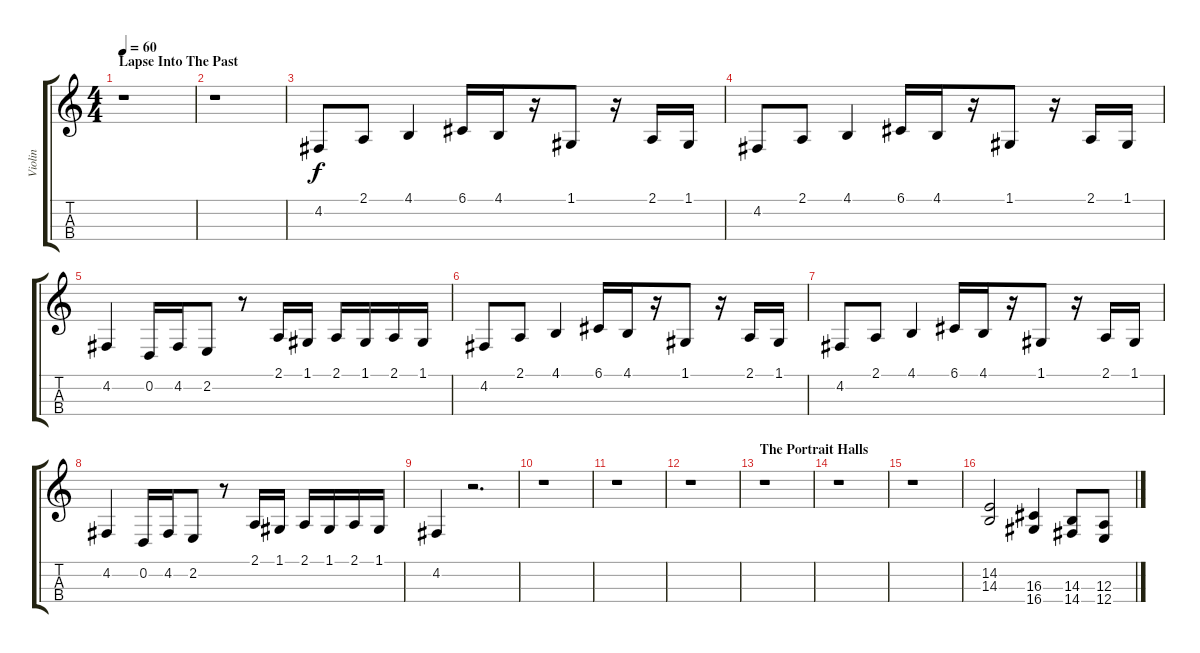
\track ("Violin " "Violin ") {instrument violin}
\staff {score tabs}
\tuning (G3 D3 A2 E2) {hide}
\ts (4 4)
\section ("" "Lapse Into The Past")
\tempo 60
\clef g2
\ks c
r.1{dy f} |
r.1 |
4.2.8 2.1.8 4.1.4 6.1.16 4.1.16 r.16 1.1.8 r.16 2.1.16 1.1.16 |
4.2.8 2.1.8 4.1.4 6.1.16 4.1.16 r.16 1.1.8 r.16 2.1.16 1.1.16 |
4.2.4 0.2.16 4.2.16 2.2.8 r.8 2.1.16 1.1.16 2.1.16 1.1.16 2.1.16 1.1.16 |
4.2.8 2.1.8 4.1.4 6.1.16 4.1.16 r.16 1.1.8 r.16 2.1.16 1.1.16 |
4.2.8 2.1.8 4.1.4 6.1.16 4.1.16 r.16 1.1.8 r.16 2.1.16 1.1.16 |
4.2.4 0.2.16 4.2.16 2.2.8 r.8 2.1.16 1.1.16 2.1.16 1.1.16 2.1.16 1.1.16 |
4.2.4 r.2{d} |
r.1 |
r.1 |
r.1 |
\section ("" "The Portrait Halls")
r.1 |
r.1 |
r.1 |
(14.2 14.3).2 (16.3 16.4).4 (14.3 14.4).8 (12.3 12.4).8
